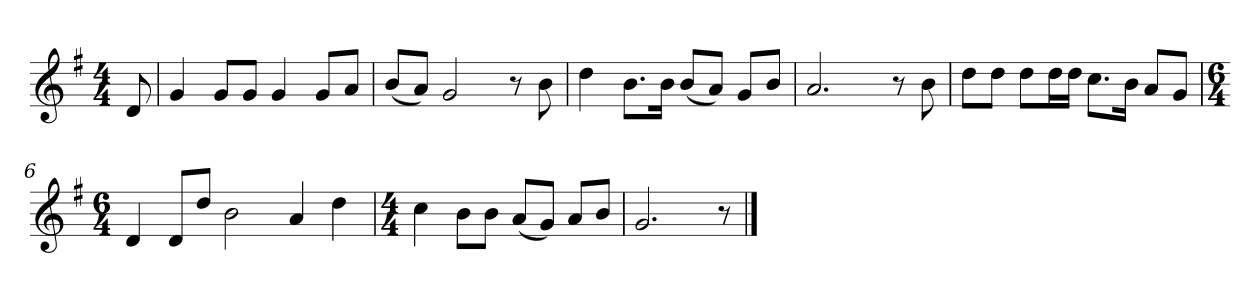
**kern
*part1
*staff1
*k[f#]
*M4/4
*MM120
=
8d
=1
4g
8gL
8gJ
4g
8gL
8aJ
=2
(8bL
8aJ)
2g
8r
8b
=3
4dd
8.bL
16bJk
(8bL
8aJ)
8gL
8bJ
=4
2.a
8r
8b
=5
8ddL
8ddJ
8ddL
16ddL
16ddJJ
8.ccL
16bJk
8aL
8gJ
=6
*M6/4
4d
8dL
8ddJ
2b
4a
4dd
=7
*M4/4
4cc
8bL
8bJ
(8aL
8gJ)
8aL
8bJ
=8
2.g
8r
==
*-
